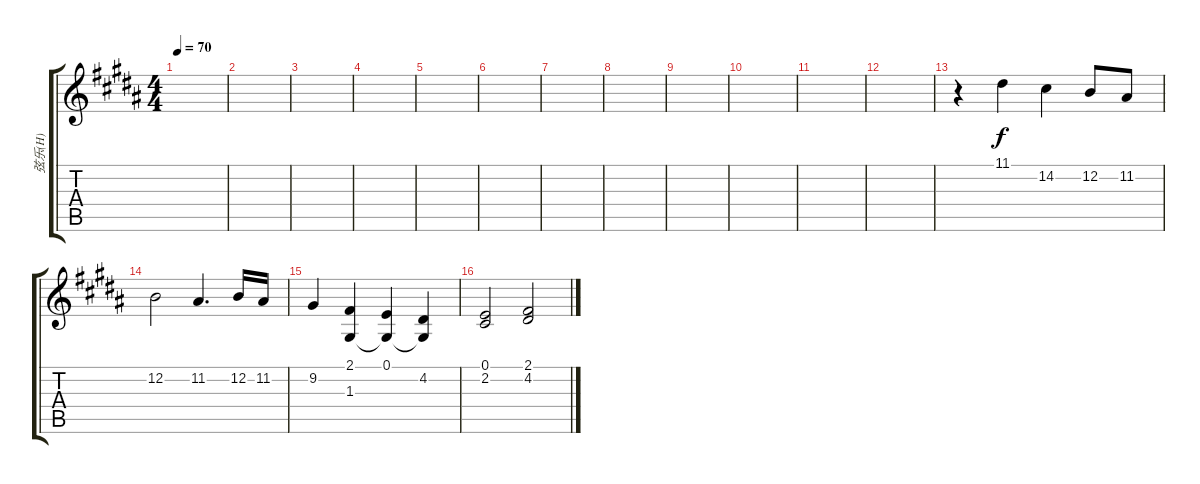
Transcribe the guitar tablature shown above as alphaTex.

\track ("弦乐(H)" "弦乐(H)") {instrument stringensemble2}
\staff {score tabs}
\tuning (E4 B3 G3 D3 A2 E2) {hide}
\ts (4 4)
\tempo 70
\clef g2
\ks b
|
|
|
|
|
|
|
|
|
|
|
|
r.4 11.1.4 14.2.4 12.2.8 11.2.8 |
12.2.2 11.2.4{d} 12.2.16 11.2.16 |
9.2.4 (2.1 1.3).4 (0.1 1.3{t}).4 (4.2 1.3{t}).4 |
(0.1 2.2).2 (2.1 4.2).2
